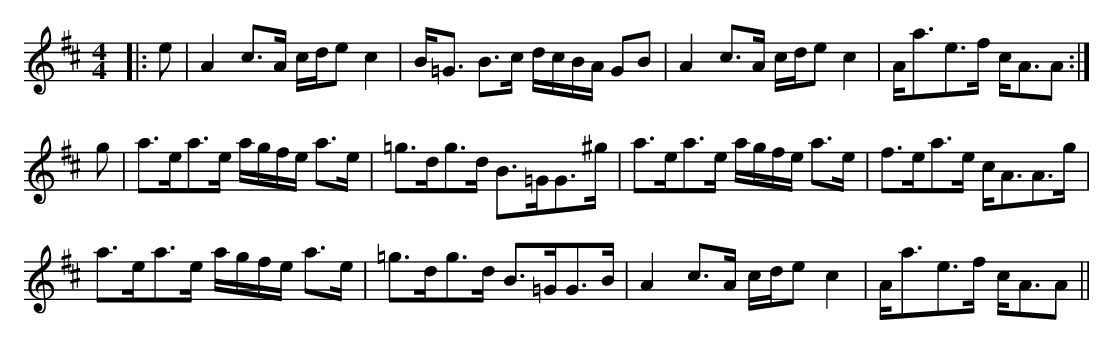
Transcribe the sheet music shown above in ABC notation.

X:1
M:4/4
K:Amix
|:e|A2 c>A c/d/e c2|B<=G B>c d/c/B/A/ GB|A2 c>A c/d/e c2|A<ae>f c<AA:|
g|a>ea>e a/g/f/e/ a>e|=g>dg>d B>=GG>^g|a>ea>e a/g/f/e/ a>e|f>ea>e c<AA>g|
a>ea>e a/g/f/e/ a>e|=g>dg>d B>=GG>B|A2 c>A c/d/e c2|A<ae>f c<AA||
